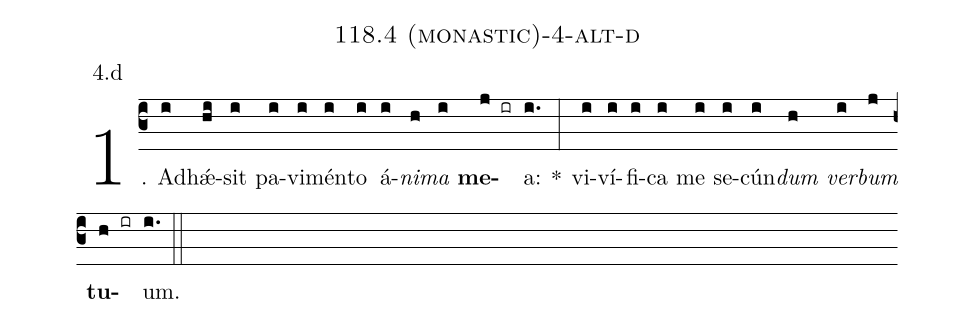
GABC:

name: 118.4 (monastic)-4-alt-d;
annotation: 4.d;
%%
(c3)1. Ad(i)hǽ(hi)sit(i) pa(i)vi(i)mén(i)to(i) á(i)<i>ni</i>(h)<i>ma</i>(i) <b>me</b>(j ir)a:(i.) *(:) vi(i)ví(i)fi(i)ca(i) me(i) se(i)cún(i)<i>dum</i>(h) <i>ver</i>(i)<i>bum</i>(j) <b>tu</b>(h ir)um.(i.) (::)
